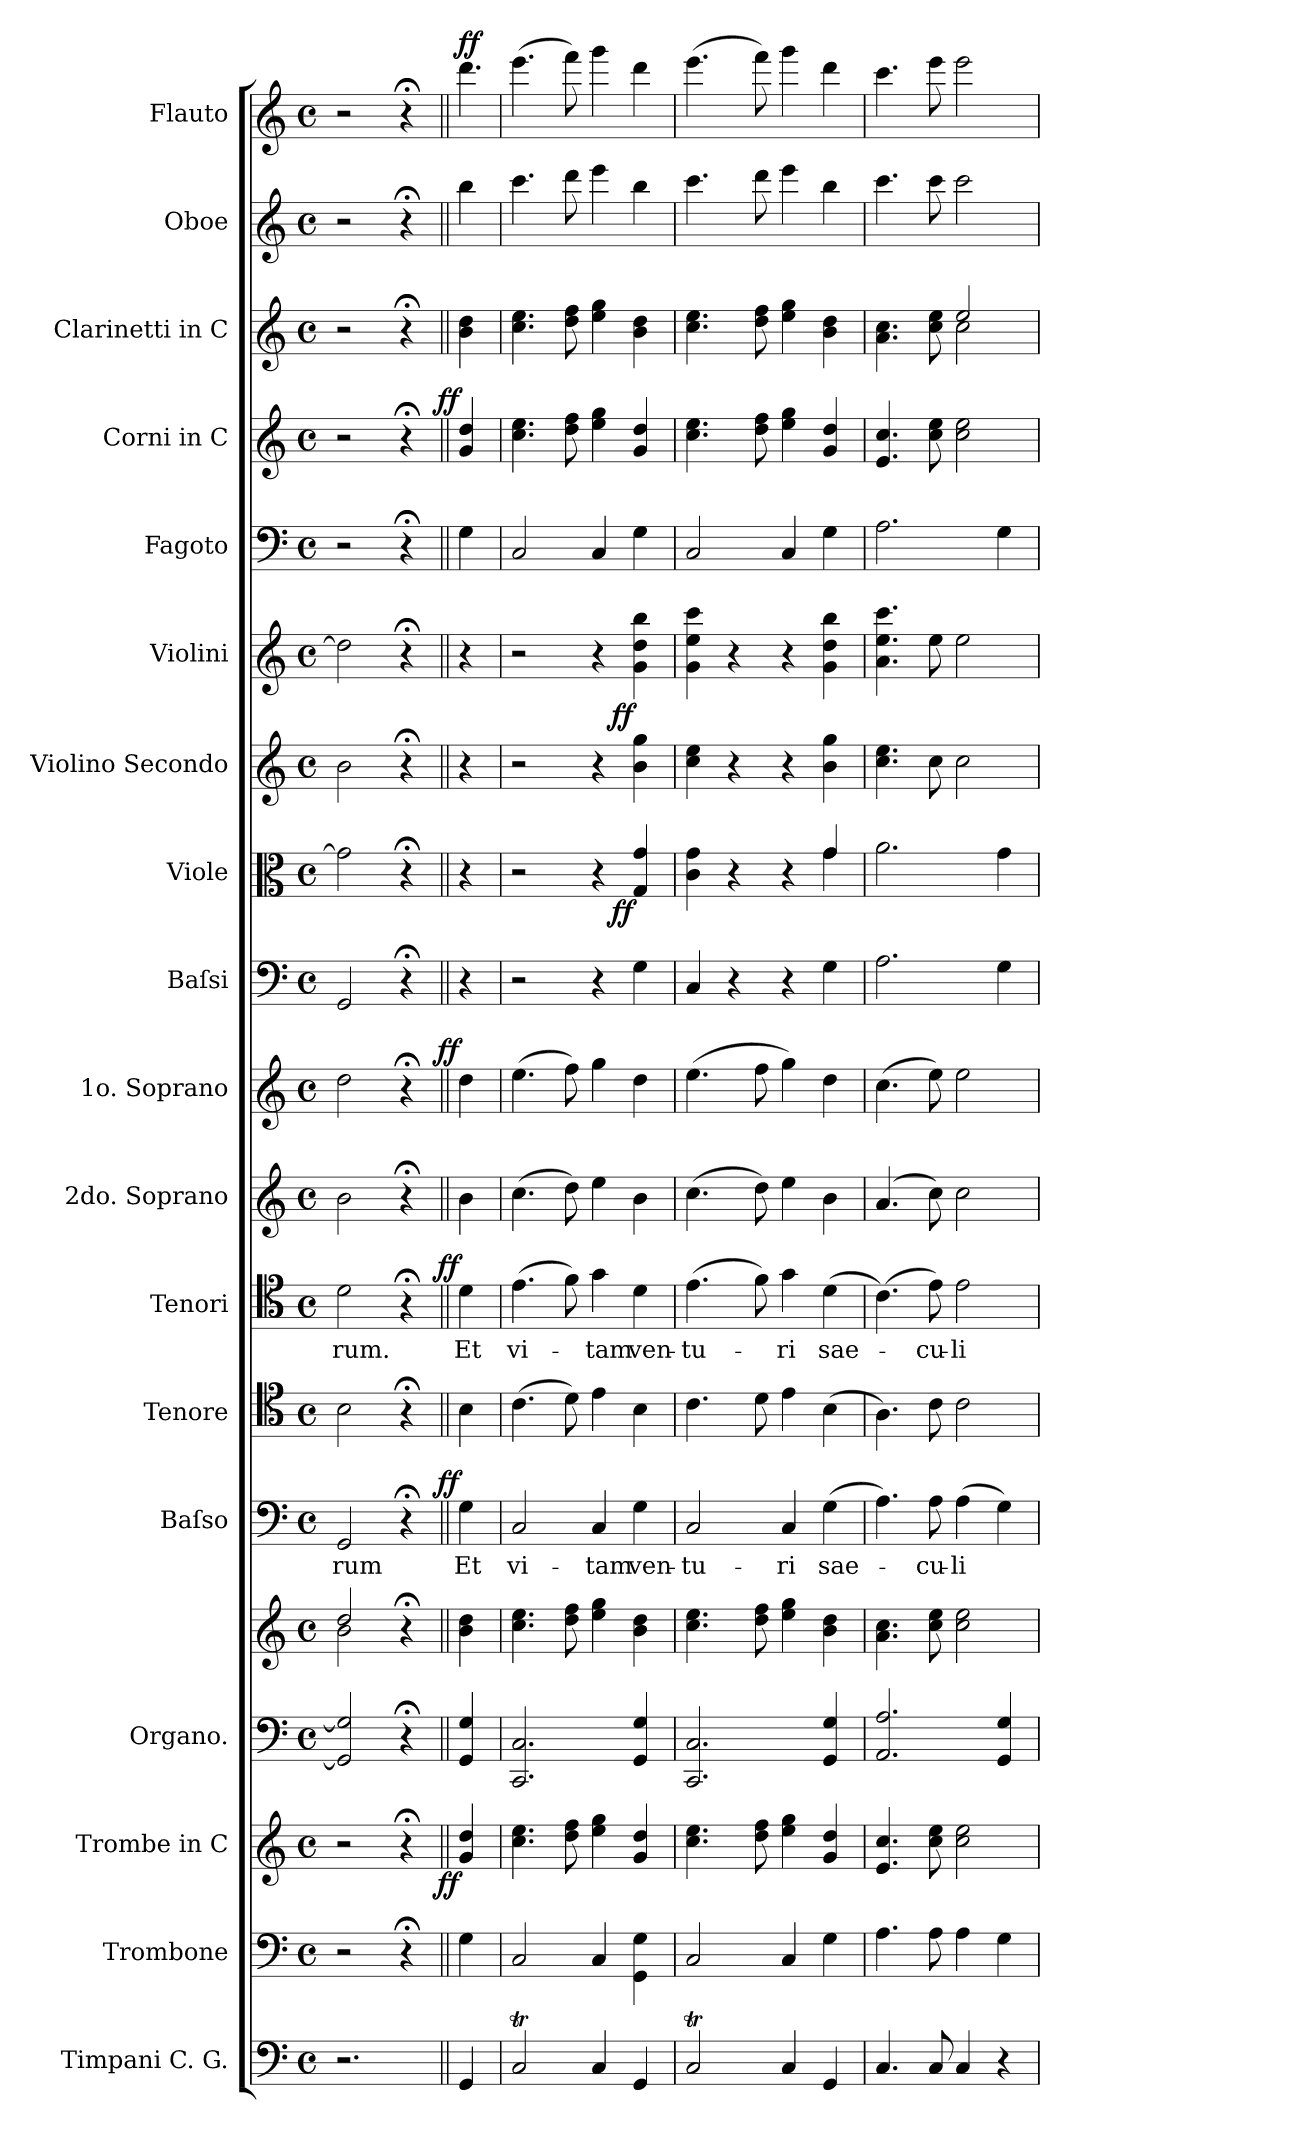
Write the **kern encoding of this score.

**kern	**kern	**kern	**dynam	**kern	**kern	**kern	**text	**dynam	**kern	**kern	**text	**dynam	**kern	**kern	**dynam	**kern	**kern	**dynam	**kern	**kern	**dynam	**kern	**kern	**dynam	**kern	**kern	**kern	**dynam
*part18	*part17	*part16	*part16	*part15	*part15	*part14	*part14	*part14	*part13	*part12	*part12	*part12	*part11	*part10	*part10	*part9	*part8	*part8	*part7	*part6	*part6	*part5	*part4	*part4	*part3	*part2	*part1	*part1
*staff19	*staff18	*staff17	*staff17	*staff16	*staff15	*staff14	*staff14	*staff14	*staff13	*staff12	*staff12	*staff12	*staff11	*staff10	*staff10	*staff9	*staff8	*staff8	*staff7	*staff6	*staff6	*staff5	*staff4	*staff4	*staff3	*staff2	*staff1	*staff1
*I"Timpani C. G.	*I"Trombone	*I"Trombe in C	*	*I"Organo.	*	*I"Baſso	*	*	*I"Tenore	*I"Tenori	*	*	*I"2do. Soprano	*I"1o. Soprano	*	*I"Baſsi	*I"Viole	*	*I"Violino Secondo	*I"Violini	*	*I"Fagoto	*I"Corni in C	*	*I"Clarinetti in C	*I"Oboe	*I"Flauto	*
*I'timp	*I'trb	*I'tr in C	*	*I'org	*	*I'B	*	*	*I'T 2	*I'T 1	*	*	*I'S 2	*I'S 1	*	*I'b	*	*	*I'vl 2	*I'vl 1	*	*I'fag	*I'cor in C	*	*I'cl in C	*I'ob	*I'fl	*
*clefF4	*clefF4	*clefG2	*	*clefF4	*clefG2	*clefF4	*	*	*clefC4	*clefC4	*	*	*clefG2	*clefG2	*	*clefF4	*clefC3	*	*clefG2	*clefG2	*	*clefF4	*clefG2	*	*clefG2	*clefG2	*clefG2	*
*k[]	*k[]	*k[]	*	*k[]	*k[]	*k[]	*	*	*k[]	*k[]	*	*	*k[]	*k[]	*	*k[]	*k[]	*	*k[]	*k[]	*	*k[]	*k[]	*	*k[]	*k[]	*k[]	*
*M4/4	*M4/4	*M4/4	*	*M4/4	*M4/4	*M4/4	*	*	*M4/4	*M4/4	*	*	*M4/4	*M4/4	*	*M4/4	*M4/4	*	*M4/4	*M4/4	*	*M4/4	*M4/4	*	*M4/4	*M4/4	*M4/4	*
*met(c)	*met(c)	*met(c)	*	*met(c)	*met(c)	*met(c)	*	*	*met(c)	*met(c)	*	*	*met(c)	*met(c)	*	*met(c)	*met(c)	*	*met(c)	*met(c)	*	*met(c)	*met(c)	*	*met(c)	*met(c)	*met(c)	*
=	=	=	=	=	=	=	=	=	=	=	=	=	=	=	=	=	=	=	=	=	=	=	=	=	=	=	=	=
*	*	*	*	*	*^	*	*	*	*	*	*	*	*	*	*	*	*	*	*	*	*	*	*	*	*	*	*	*
2.r	2r	2r	.	2GG]/ 2G]/	2dd/	2b\	2GG/	-rum	.	2B\	2d\	-rum.	.	2b\	2dd\	.	2GG/	2g\]	.	2b\	2dd\]	.	2r	2r	.	2r	2r	2r	.
.	4r;<	4r;<	.	4r;<	4r;<	4ryy	4r;<	.	.	4r;<	4r;<	.	.	4r;<	4r;<	.	4r;<	4r;<	.	4r;<	4r;<	.	4r;<	4r;<	.	4r;<	4r;<	4r;<	.
=131||	=131||	=131||	=131||	=131||	=131||	=131||	=131||	=131||	=131||	=131||	=131||	=131||	=131||	=131||	=131||	=131||	=131||	=131||	=131||	=131||	=131||	=131||	=131||	=131||	=131||	=131||	=131||	=131||	=131||
!	!	!	!LO:DY:b:rj	!	!	!	!	!	!LO:DY:a:rj	!	!	!	!LO:DY:a:rj	!	!	!LO:DY:a:rj	!	!	!	!	!	!	!	!	!LO:DY:a:rj	!	!	!LO:N:vis=4.	!LO:DY:a
*	*	*	*	*	*v	*v	*	*	*	*	*	*	*	*	*	*	*	*	*	*	*	*	*	*	*	*	*	*	*
4GG/	4G\	4g/ 4dd/	ff	4GG/ 4G/	4b\ 4dd\	4G\	Et	ff	4B\	4d\	Et	ff	4b\	4dd\	ff	4r	4r	.	4r	4r	.	4G\	4g/ 4dd/	ff	4b\ 4dd\	4bb\	4ddd\	ff
=132	=132	=132	=132	=132	=132	=132	=132	=132	=132	=132	=132	=132	=132	=132	=132	=132	=132	=132	=132	=132	=132	=132	=132	=132	=132	=132	=132	=132
2CT/	2C/	4.cc\ 4.ee\	.	2.CC/ 2.C/	4.cc\ 4.ee\	2C/	vi-	.	(4.c\	(4.e\	vi-	.	(4.cc\	(4.ee\	.	2r	2r	.	2r	2r	.	2C/	4.cc\ 4.ee\	.	4.cc\ 4.ee\	4.ccc\	(4.eee\	.
.	.	8dd\ 8ff\	.	.	8dd\ 8ff\	.	.	.	8d\)	8f\)	.	.	8dd\)	8ff\)	.	.	.	.	.	.	.	.	8dd\ 8ff\	.	8dd\ 8ff\	8ddd\	8fff\)	.
4C/	4C/	4ee\ 4gg\	.	.	4ee\ 4gg\	4C/	-tam	.	4e\	4g\	-tam	.	4ee\	4gg\	.	4r	4r	.	4r	4r	.	4C/	4ee\ 4gg\	.	4ee\ 4gg\	4eee\	4ggg\	.
!	!	!	!	!	!	!	!	!	!	!	!	!	!	!	!	!	!	!LO:DY:rj	!	!	!LO:DY:rj	!	!	!	!	!	!	!
4GG/	4GG\ 4G\	4g/ 4dd/	.	4GG/ 4G/	4b\ 4dd\	4G\	ven-	.	4B\	4d\	ven-	.	4b\	4dd\	.	4G\	4G/ 4g/	ff	4b\ 4gg\	4g\ 4dd\ 4bb\	ff	4G\	4g/ 4dd/	.	4b\ 4dd\	4bb\	4ddd\	.
=133	=133	=133	=133	=133	=133	=133	=133	=133	=133	=133	=133	=133	=133	=133	=133	=133	=133	=133	=133	=133	=133	=133	=133	=133	=133	=133	=133	=133
*	*	*	*	*	*	*	*	*	*	*	*	*	*	*	*	*	*^	*	*	*	*	*	*	*	*	*	*	*
2CT/	2C/	4.cc\ 4.ee\	.	2.CC/ 2.C/	4.cc\ 4.ee\	2C/	-tu-	.	4.c\	(4.e\	-tu-	.	(4.cc\	(4.ee\	.	4C/	4c\ 4g\	4ryy	.	4cc\ 4ee\	4g\ 4ee\ 4ccc\	.	2C/	4.cc\ 4.ee\	.	4.cc\ 4.ee\	4.ccc\	(4.eee\	.
.	.	.	.	.	.	.	.	.	.	.	.	.	.	.	.	4r	4r	4ryy	.	4r	4r	.	.	.	.	.	.	.	.
.	.	8dd\ 8ff\	.	.	8dd\ 8ff\	.	.	.	8d\	8f\)	.	.	8dd\)	8ff\	.	.	.	.	.	.	.	.	.	8dd\ 8ff\	.	8dd\ 8ff\	8ddd\	8fff\)	.
4C/	4C/	4ee\ 4gg\	.	.	4ee\ 4gg\	4C/	-ri	.	4e\	4g\	-ri	.	4ee\	4gg\)	.	4r	4r	4ryy	.	4r	4r	.	4C/	4ee\ 4gg\	.	4ee\ 4gg\	4eee\	4ggg\	.
4GG/	4G\	4g/ 4dd/	.	4GG/ 4G/	4b\ 4dd\	(4G\	sae-	.	(4B\	(4d\	sae-	.	4b\	4dd\	.	4G\	4g/	4g\	.	4b\ 4gg\	4g\ 4dd\ 4bb\	.	4G\	4g/ 4dd/	.	4b\ 4dd\	4bb\	4ddd\	.
*	*	*	*	*	*	*	*	*	*	*	*	*	*	*	*	*	*v	*v	*	*	*	*	*	*	*	*	*	*	*
=134	=134	=134	=134	=134	=134	=134	=134	=134	=134	=134	=134	=134	=134	=134	=134	=134	=134	=134	=134	=134	=134	=134	=134	=134	=134	=134	=134	=134
*	*	*	*	*	*	*	*	*	*	*	*	*	*	*	*	*	*	*	*	*	*	*	*	*	*^	*	*	*
4.C/	4.A\	4.e/ 4.cc/	.	2.AA/ 2.A/	4.a\ 4.cc\	4.A\)	.	.	4.A\)	(4.c\)	.	.	(4.a/	(4.cc\	.	2.A\	2.a\	.	4.cc\ 4.ee\	4.a\ 4.ee\ 4.ccc\	.	2.A\	4.e/ 4.cc/	.	4.a\ 4.cc\	4.ryy	4.ccc\	4.ccc\	.
8C/	8A\	8cc\ 8ee\	.	.	8cc\ 8ee\	8A\	-cu-	.	8c\	8e\)	-cu-	.	8cc\)	8ee\)	.	.	.	.	8cc\	8ee\	.	.	8cc\ 8ee\	.	8cc\ 8ee\	8ryy	8ccc\	8eee\	.
4C/	4A\	2cc\ 2ee\	.	.	2cc\ 2ee\	(4A\	-li	.	2c\	2e\	-li	.	2cc\	2ee\	.	.	.	.	2cc\	2ee\	.	.	2cc\ 2ee\	.	2ee/	2cc\	2ccc\	2eee\	.
4r	4G\	.	.	4GG/ 4G/	.	4G\)	.	.	.	.	.	.	.	.	.	4G\	4g\	.	.	.	.	4G\	.	.	.	.	.	.	.
*	*	*	*	*	*	*	*	*	*	*	*	*	*	*	*	*	*	*	*	*	*	*	*	*	*v	*v	*	*	*
=	=	=	=	=	=	=	=	=	=	=	=	=	=	=	=	=	=	=	=	=	=	=	=	=	=	=	=	=
*-	*-	*-	*-	*-	*-	*-	*-	*-	*-	*-	*-	*-	*-	*-	*-	*-	*-	*-	*-	*-	*-	*-	*-	*-	*-	*-	*-	*-
